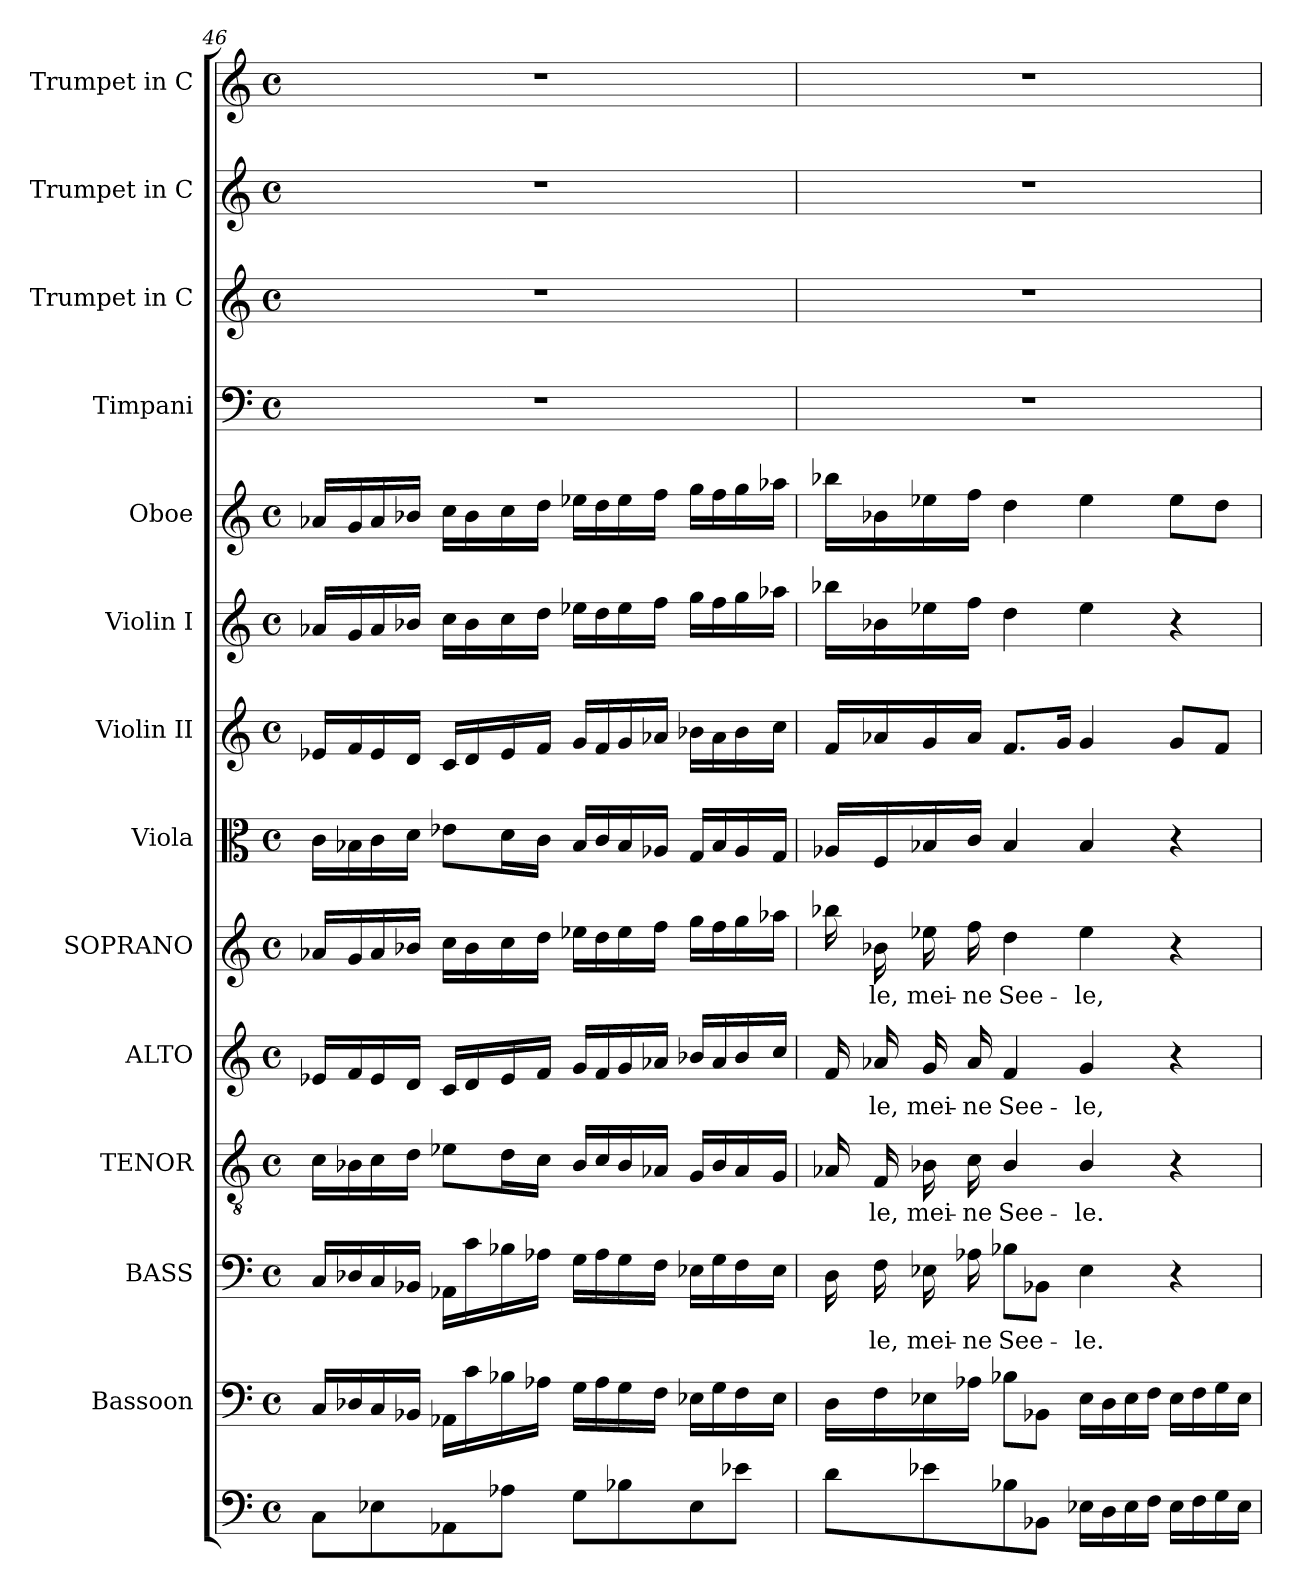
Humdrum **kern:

**kern	**kern	**kern	**text	**kern	**text	**kern	**text	**kern	**text	**kern	**kern	**kern	**kern	**kern	**kern	**kern	**kern
*part14	*part13	*part12	*part12	*part11	*part11	*part10	*part10	*part9	*part9	*part8	*part7	*part6	*part5	*part4	*part3	*part2	*part1
*staff14	*staff13	*staff12	*staff12	*staff11	*staff11	*staff10	*staff10	*staff9	*staff9	*staff8	*staff7	*staff6	*staff5	*staff4	*staff3	*staff2	*staff1
*	*I"Bassoon	*I"BASS	*	*I"TENOR	*	*I"ALTO	*	*I"SOPRANO	*	*I"Viola	*I"Violin II	*I"Violin I	*I"Oboe	*I"Timpani	*I"Trumpet in C	*I"Trumpet in C	*I"Trumpet in C
*	*	*	*	*	*	*I'Alto	*	*I'Soprano	*	*I'Viola	*I'Violin II	*I'Violin I	*I'Oboe	*I'Timp.	*	*	*
*clefF4	*clefF4	*clefF4	*	*clefGv2	*	*clefG2	*	*clefG2	*	*clefC3	*clefG2	*clefG2	*clefG2	*clefF4	*clefG2	*clefG2	*clefG2
*	*	*	*	*ITrd7c12	*	*	*	*	*	*	*	*	*	*	*	*	*
*k[]	*k[]	*k[]	*	*k[]	*	*k[]	*	*k[]	*	*k[]	*k[]	*k[]	*k[]	*k[]	*k[]	*k[]	*k[]
*C:	*C:	*C:	*	*C:	*	*C:	*	*C:	*	*C:	*C:	*C:	*C:	*C:	*C:	*C:	*C:
*M4/4	*M4/4	*M4/4	*	*M4/4	*	*M4/4	*	*M4/4	*	*M4/4	*M4/4	*M4/4	*M4/4	*M4/4	*M4/4	*M4/4	*M4/4
*met(c)	*met(c)	*met(c)	*	*met(c)	*	*met(c)	*	*met(c)	*	*met(c)	*met(c)	*met(c)	*met(c)	*met(c)	*met(c)	*met(c)	*met(c)
=46	=46	=46	=46	=46	=46	=46	=46	=46	=46	=46	=46	=46	=46	=46	=46	=46	=46
8Ci\L	16Ci/LL	16Ci/LL	.	16Ci\LL	.	16e-i/LL	.	16a-Xi/LL	.	16ci\LL	16e-i/LL	16a-Xi/LL	16a-Xi/LL	1r	1r	1r	1r
.	16D-Xi/	16D-Xi/	.	16BB-i\	.	16fi/	.	16gi/	.	16B-i\	16fi/	16gi/	16gi/	.	.	.	.
8E-i\	16Ci/	16Ci/	.	16Ci\	.	16e-i/	.	16a-i/	.	16ci\	16e-i/	16a-i/	16a-i/	.	.	.	.
.	16BB-i/JJ	16BB-i/JJ	.	16Di\JJ	.	16di/JJ	.	16b-i/JJ	.	16di\JJ	16di/JJ	16b-i/JJ	16b-i/JJ	.	.	.	.
8AA-Xi\	16AA-Xi\LL	16AA-Xi\LL	.	8E-i\L	.	16ci/LL	.	16cci\LL	.	8e-i\L	16ci/LL	16cci\LL	16cci\LL	.	.	.	.
.	16ci\	16ci\	.	.	.	16di/	.	16b-i\	.	.	16di/	16b-i\	16b-i\	.	.	.	.
8A-Xi\J	16B-i\	16B-i\	.	16Di\L	.	16e-i/	.	16cci\	.	16di\L	16e-i/	16cci\	16cci\	.	.	.	.
.	16A-Xi\JJ	16A-Xi\JJ	.	16Ci\JJ	.	16fi/JJ	.	16ddi\JJ	.	16ci\JJ	16fi/JJ	16ddi\JJ	16ddi\JJ	.	.	.	.
8Gi\L	16Gi\LL	16Gi\LL	.	16BB-i/LL	.	16gi/LL	.	16ee-i\LL	.	16B-i/LL	16gi/LL	16ee-i\LL	16ee-i\LL	.	.	.	.
.	16A-i\	16A-i\	.	16Ci/	.	16fi/	.	16ddi\	.	16ci/	16fi/	16ddi\	16ddi\	.	.	.	.
8B-i\	16Gi\	16Gi\	.	16BB-i/	.	16gi/	.	16ee-i\	.	16B-i/	16gi/	16ee-i\	16ee-i\	.	.	.	.
.	16Fi\JJ	16Fi\JJ	.	16AA-Xi/JJ	.	16a-Xi/JJ	.	16ffi\JJ	.	16A-Xi/JJ	16a-Xi/JJ	16ffi\JJ	16ffi\JJ	.	.	.	.
8E-i\	16E-i\LL	16E-i\LL	.	16GGi/LL	.	16b-i/LL	.	16ggi\LL	.	16Gi/LL	16b-i\LL	16ggi\LL	16ggi\LL	.	.	.	.
.	16Gi\	16Gi\	.	16BB-i/	.	16a-i/	.	16ffi\	.	16B-i/	16a-i\	16ffi\	16ffi\	.	.	.	.
8e-i\J	16Fi\	16Fi\	.	16AA-i/	.	16b-i/	.	16ggi\	.	16A-i/	16b-i\	16ggi\	16ggi\	.	.	.	.
.	16E-i\JJ	16E-i\JJ	.	16GGi/JJ	.	16cci/JJ	.	16aa-Xi\JJ	.	16Gi/JJ	16cci\JJ	16aa-Xi\JJ	16aa-Xi\JJ	.	.	.	.
!!LO:PB:g=z
=47	=47	=47	=47	=47	=47	=47	=47	=47	=47	=47	=47	=47	=47	=47	=47	=47	=47
8di\L	16Di\LL	16Di\	.	16AA-Xi/	.	16fi/	.	16bb-i\	.	16A-Xi/LL	16fi/LL	16bb-i\LL	16bb-i\LL	1r	1r	1r	1r
!	!	!	!LO:LY:b:color=#000000	!	!	!	!	!	!	!	!	!	!	!	!	!	!
!	!	!	!	!	!LO:LY:b:color=#000000	!	!	!	!	!	!	!	!	!	!	!	!
!	!	!	!	!	!	!	!LO:LY:b:color=#000000	!	!	!	!	!	!	!	!	!	!
!	!	!	!	!	!	!	!	!	!LO:LY:b:color=#000000	!	!	!	!	!	!	!	!
.	16Fi\	16Fi\	-le,	16FFi/	-le,	16a-Xi/	-le,	16b-i\	-le,	16Fi/	16a-Xi/	16b-i\	16b-i\	.	.	.	.
!	!	!	!LO:LY:b:color=#000000	!	!	!	!	!	!	!	!	!	!	!	!	!	!
!	!	!	!	!	!LO:LY:b:color=#000000	!	!	!	!	!	!	!	!	!	!	!	!
!	!	!	!	!	!	!	!LO:LY:b:color=#000000	!	!	!	!	!	!	!	!	!	!
!	!	!	!	!	!	!	!	!	!LO:LY:b:color=#000000	!	!	!	!	!	!	!	!
8e-i\	16E-i\	16E-i\	mei-	16BB-i\	mei-	16gi/	mei-	16ee-i\	mei-	16B-i/	16gi/	16ee-i\	16ee-i\	.	.	.	.
!	!	!	!LO:LY:b:color=#000000	!	!	!	!	!	!	!	!	!	!	!	!	!	!
!	!	!	!	!	!LO:LY:b:color=#000000	!	!	!	!	!	!	!	!	!	!	!	!
!	!	!	!	!	!	!	!LO:LY:b:color=#000000	!	!	!	!	!	!	!	!	!	!
!	!	!	!	!	!	!	!	!	!LO:LY:b:color=#000000	!	!	!	!	!	!	!	!
.	16A-Xi\JJ	16A-Xi\	-ne	16Ci\	-ne	16a-i/	-ne	16ffi\	-ne	16ci/JJ	16a-i/JJ	16ffi\JJ	16ffi\JJ	.	.	.	.
!	!	!	!LO:LY:b:color=#000000	!	!	!	!	!	!	!	!	!	!	!	!	!	!
!	!	!	!	!	!LO:LY:b:color=#000000	!	!	!	!	!	!	!	!	!	!	!	!
!	!	!	!	!	!	!	!LO:LY:b:color=#000000	!	!	!	!	!	!	!	!	!	!
!	!	!	!	!	!	!	!	!	!LO:LY:b:color=#000000	!	!	!	!	!	!	!	!
8B-i\	8B-i\L	8B-i\L	See-	4BB-i/	See-	4fi/	See-	4ddi\	See-	4B-i/	8.fi/L	4ddi\	4ddi\	.	.	.	.
8BB-i\J	8BB-i\J	8BB-i\J	.	.	.	.	.	.	.	.	.	.	.	.	.	.	.
.	.	.	.	.	.	.	.	.	.	.	16gi/Jk	.	.	.	.	.	.
!	!	!	!LO:LY:b:color=#000000	!	!	!	!	!	!	!	!	!	!	!	!	!	!
!	!	!	!	!	!LO:LY:b:color=#000000	!	!	!	!	!	!	!	!	!	!	!	!
!	!	!	!	!	!	!	!LO:LY:b:color=#000000	!	!	!	!	!	!	!	!	!	!
!	!	!	!	!	!	!	!	!	!LO:LY:b:color=#000000	!	!	!	!	!	!	!	!
16E-i\LL	16E-i\LL	4E-i\	-le.	4BB-i/	-le.	4gi/	-le,	4ee-i\	-le,	4B-i/	4gi/	4ee-i\	4ee-i\	.	.	.	.
16Di\	16Di\	.	.	.	.	.	.	.	.	.	.	.	.	.	.	.	.
16E-i\	16E-i\	.	.	.	.	.	.	.	.	.	.	.	.	.	.	.	.
16Fi\JJ	16Fi\JJ	.	.	.	.	.	.	.	.	.	.	.	.	.	.	.	.
16E-i\LL	16E-i\LL	4r	.	4r	.	4r	.	4r	.	4r	8gi/L	4r	8ee-i\L	.	.	.	.
16Fi\	16Fi\	.	.	.	.	.	.	.	.	.	.	.	.	.	.	.	.
16Gi\	16Gi\	.	.	.	.	.	.	.	.	.	8fi/J	.	8ddi\J	.	.	.	.
16E-i\JJ	16E-i\JJ	.	.	.	.	.	.	.	.	.	.	.	.	.	.	.	.
=	=	=	=	=	=	=	=	=	=	=	=	=	=	=	=	=	=
*-	*-	*-	*-	*-	*-	*-	*-	*-	*-	*-	*-	*-	*-	*-	*-	*-	*-
